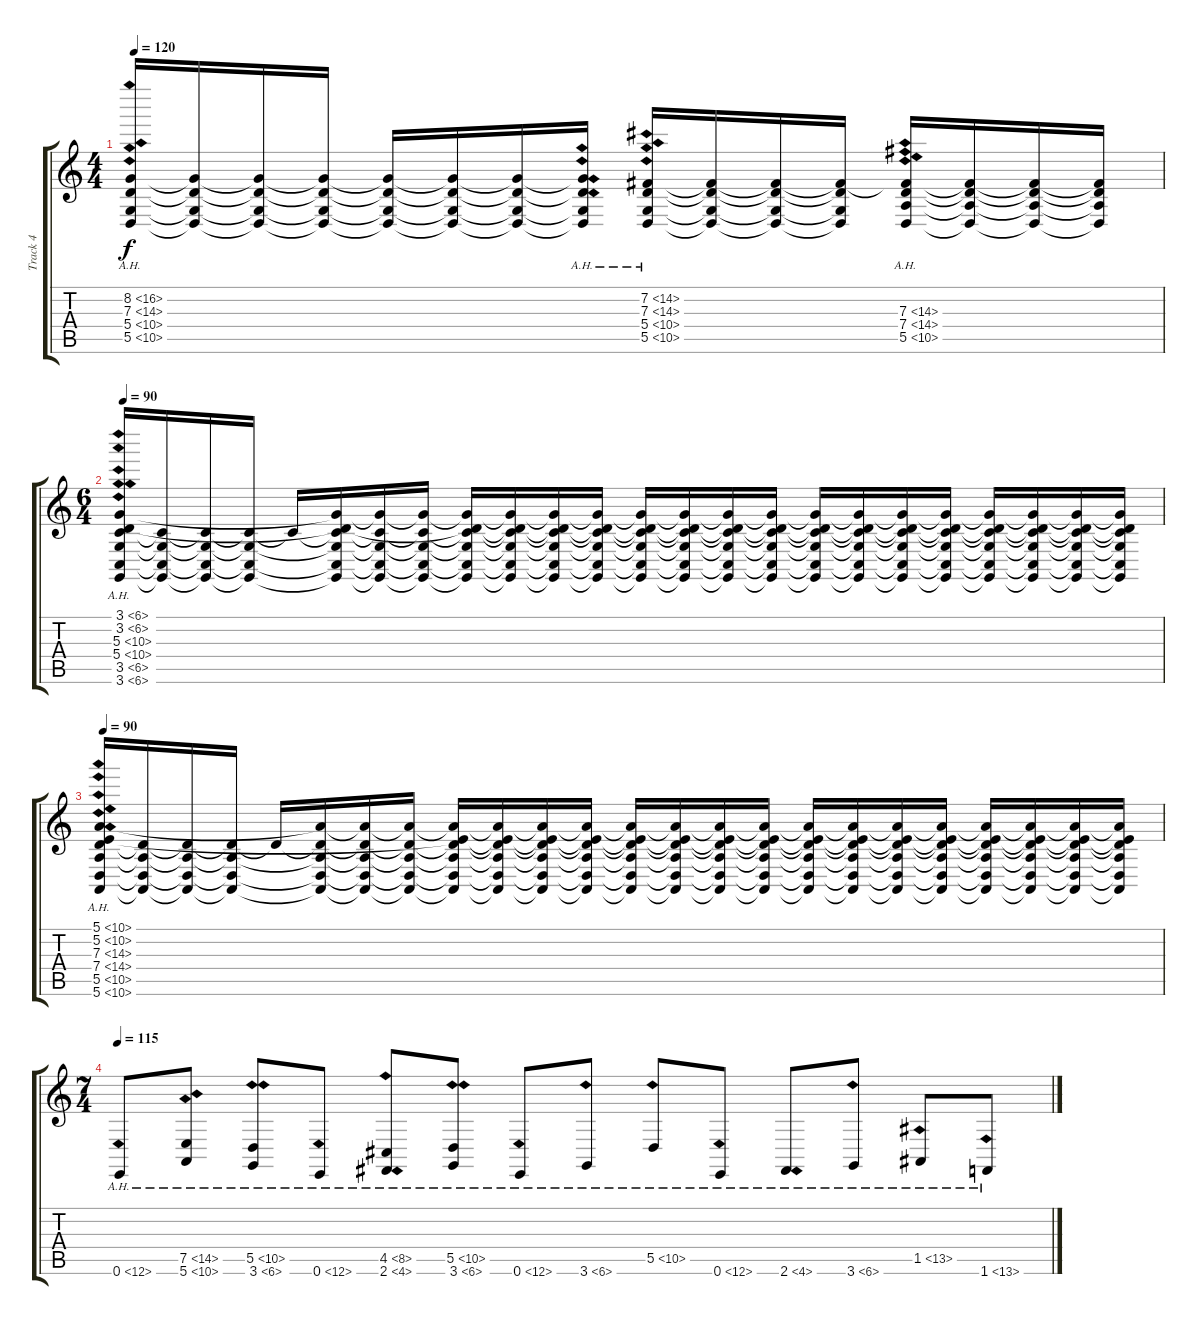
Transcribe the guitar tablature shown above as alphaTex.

\track ("Track 4" "Track 4") {instrument stringensemble1}
\staff {score tabs}
\tuning (E4 B3 G3 D3 A2 E2) {hide}
\ts (4 4)
\tempo 120
\clef g2
\ks c
(8.2{ah 8} 7.3{ah 7} 5.4{ah 5} 5.5{ah 5}).16{dy f} (8.2{t} 7.3{t} 5.4{t} 5.5{t}).16 (8.2{t} 7.3{t} 5.4{t} 5.5{t}).16 (8.2{t} 7.3{t} 5.4{t} 5.5{t}).16 (8.2{t} 7.3{t} 5.4{t} 5.5{t}).16 (8.2{t} 7.3{t} 5.4{t} 5.5{t}).16 (8.2{t} 7.3{t} 5.4{t} 5.5{t}).16 (8.2{ah 12 t} 7.3{ah 12 t} 5.4{ah 12 t} 5.5{ah 12 t}).16 (7.2{ah 7} 7.3{ah 7} 5.4{ah 5} 5.5{ah 5}).16 (7.2{t} 7.3{t} 5.4{t} 5.5{t}).16 (7.2{t} 7.3{t} 5.4{t} 5.5{t}).16 (7.2{t} 7.3{t} 5.4{t} 5.5{t}).16 (7.2{ah 12 t} 7.3{ah 7} 7.4{ah 7} 5.5{ah 5}).16 (7.2{t} 7.3{t} 7.4{t} 5.5{t}).16 (7.2{t} 7.3{t} 7.4{t} 5.5{t}).16 (7.2{t} 7.3{t} 7.4{t} 5.5{t}).16 |
\ts (6 4)
\tempo 90
(3.1{ah 3} 3.2{ah 3} 5.3{ah 5} 5.4{ah 5} 3.5{ah 3} 3.6{ah 3}).16 (5.3{t} 5.4{t} 3.5{t} 3.6{t}).16 (5.3{t} 5.4{t} 3.5{t} 3.6{t}).16 (5.3{t} 5.4{t} 3.5{t} 3.6{t}).16 5.3{t}.16 (3.1{t} 3.2{t} 5.3{t} 5.4{t} 3.5{t} 3.6{t}).16 (3.1{t} 5.3{t} 5.4{t} 3.5{t} 3.6{t}).16 (3.1{t} 5.3{t} 5.4{t} 3.5{t} 3.6{t}).16 (3.1{t} 3.2{t} 5.3{t} 5.4{t} 3.5{t} 3.6{t}).16 (3.1{t} 3.2{t} 5.3{t} 5.4{t} 3.5{t} 3.6{t}).16 (3.1{t} 3.2{t} 5.3{t} 5.4{t} 3.5{t} 3.6{t}).16 (3.1{t} 3.2{t} 5.3{t} 5.4{t} 3.5{t} 3.6{t}).16 (3.1{t} 3.2{t} 5.3{t} 5.4{t} 3.5{t} 3.6{t}).16 (3.1{t} 3.2{t} 5.3{t} 5.4{t} 3.5{t} 3.6{t}).16 (3.1{t} 3.2{t} 5.3{t} 5.4{t} 3.5{t} 3.6{t}).16 (3.1{t} 3.2{t} 5.3{t} 5.4{t} 3.5{t} 3.6{t}).16 (3.1{t} 3.2{t} 5.3{t} 5.4{t} 3.5{t} 3.6{t}).16 (3.1{t} 3.2{t} 5.3{t} 5.4{t} 3.5{t} 3.6{t}).16 (3.1{t} 3.2{t} 5.3{t} 5.4{t} 3.5{t} 3.6{t}).16 (3.1{t} 3.2{t} 5.3{t} 5.4{t} 3.5{t} 3.6{t}).16 (3.1{t} 3.2{t} 5.3{t} 5.4{t} 3.5{t} 3.6{t}).16 (3.1{t} 3.2{t} 5.3{t} 5.4{t} 3.5{t} 3.6{t}).16 (3.1{t} 3.2{t} 5.3{t} 5.4{t} 3.5{t} 3.6{t}).16 (3.1{t} 3.2{t} 5.3{t} 5.4{t} 3.5{t} 3.6{t}).16 |
\tempo 90
(5.1{ah 5} 5.2{ah 5} 7.3{ah 7} 7.4{ah 7} 5.5{ah 5} 5.6{ah 5}).16 (7.3{t} 7.4{t} 5.5{t} 5.6{t}).16 (7.3{t} 7.4{t} 5.5{t} 5.6{t}).16 (7.3{t} 7.4{t} 5.5{t} 5.6{t}).16 7.3{t}.16 (5.1{t} 7.3{t} 7.4{t} 5.5{t} 5.6{t}).16 (5.1{t} 7.3{t} 7.4{t} 5.5{t} 5.6{t}).16 (5.1{t} 7.3{t} 7.4{t} 5.5{t} 5.6{t}).16 (5.1{t} 5.2{t} 7.3{t} 7.4{t} 5.5{t} 5.6{t}).16 (5.1{t} 5.2{t} 7.3{t} 7.4{t} 5.5{t} 5.6{t}).16 (5.1{t} 5.2{t} 7.3{t} 7.4{t} 5.5{t} 5.6{t}).16 (5.1{t} 5.2{t} 7.3{t} 7.4{t} 5.5{t} 5.6{t}).16 (5.1{t} 5.2{t} 7.3{t} 7.4{t} 5.5{t} 5.6{t}).16 (5.1{t} 5.2{t} 7.3{t} 7.4{t} 5.5{t} 5.6{t}).16 (5.1{t} 5.2{t} 7.3{t} 7.4{t} 5.5{t} 5.6{t}).16 (5.1{t} 5.2{t} 7.3{t} 7.4{t} 5.5{t} 5.6{t}).16 (5.1{t} 5.2{t} 7.3{t} 7.4{t} 5.5{t} 5.6{t}).16 (5.1{t} 5.2{t} 7.3{t} 7.4{t} 5.5{t} 5.6{t}).16 (5.1{t} 5.2{t} 7.3{t} 7.4{t} 5.5{t} 5.6{t}).16 (5.1{t} 5.2{t} 7.3{t} 7.4{t} 5.5{t} 5.6{t}).16 (5.1{t} 5.2{t} 7.3{t} 7.4{t} 5.5{t} 5.6{t}).16 (5.1{t} 5.2{t} 7.3{t} 7.4{t} 5.5{t} 5.6{t}).16 (5.1{t} 5.2{t} 7.3{t} 7.4{t} 5.5{t} 5.6{t}).16 (5.1{t} 5.2{t} 7.3{t} 7.4{t} 5.5{t} 5.6{t}).16 |
\ts (7 4)
\tempo 115
0.6{ah 12}.8{instrument lead2sawtooth} (7.5{ah 7} 5.6{ah 5}).8 (5.5{ah 5} 3.6{ah 3}).8 0.6{ah 12}.8 (4.5{ah 4} 2.6{ah 2}).8 (5.5{ah 5} 3.6{ah 3}).8 0.6{ah 12}.8 3.6{ah 3}.8 5.5{ah 5}.8 0.6{ah 12}.8 2.6{ah 2}.8 3.6{ah 3}.8 1.5{ah 12}.8 1.6{ah 12}.8
